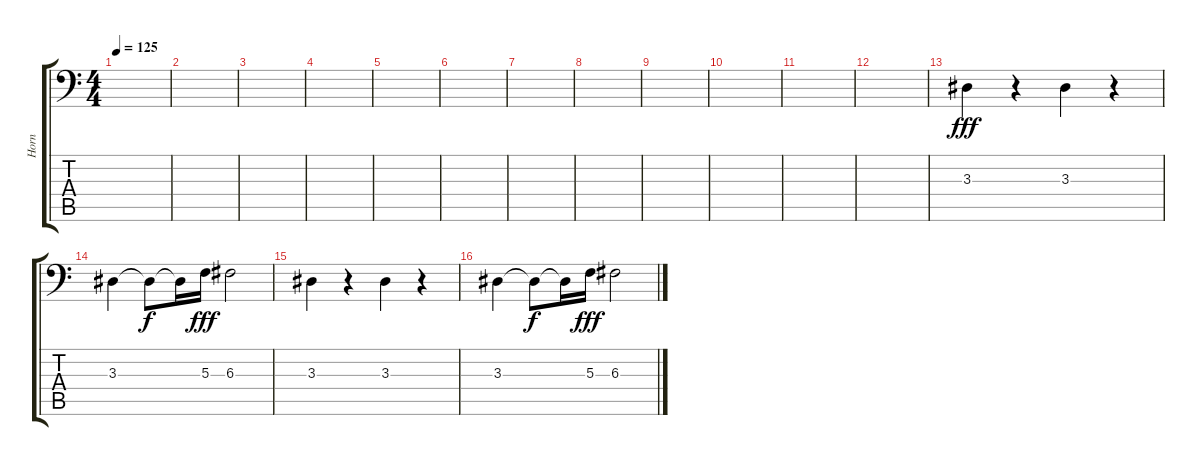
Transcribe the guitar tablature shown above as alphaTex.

\track ("Horn" "Horn") {instrument frenchhorn}
\staff {score tabs}
\tuning (A3 E3 C3 G2 D2 A1) {hide}
\ts (4 4)
\tempo 125
\clef f4
\ks c
|
|
|
|
|
|
|
|
|
|
|
|
3.3.4{dy fff} r.4 3.3.4 r.4 |
3.3.4 3.3{t}.8{dy f} 3.3{t}.16 5.3.16{dy fff} 6.3.2 |
3.3.4 r.4 3.3.4 r.4 |
3.3.4 3.3{t}.8{dy f} 3.3{t}.16 5.3.16{dy fff} 6.3.2
